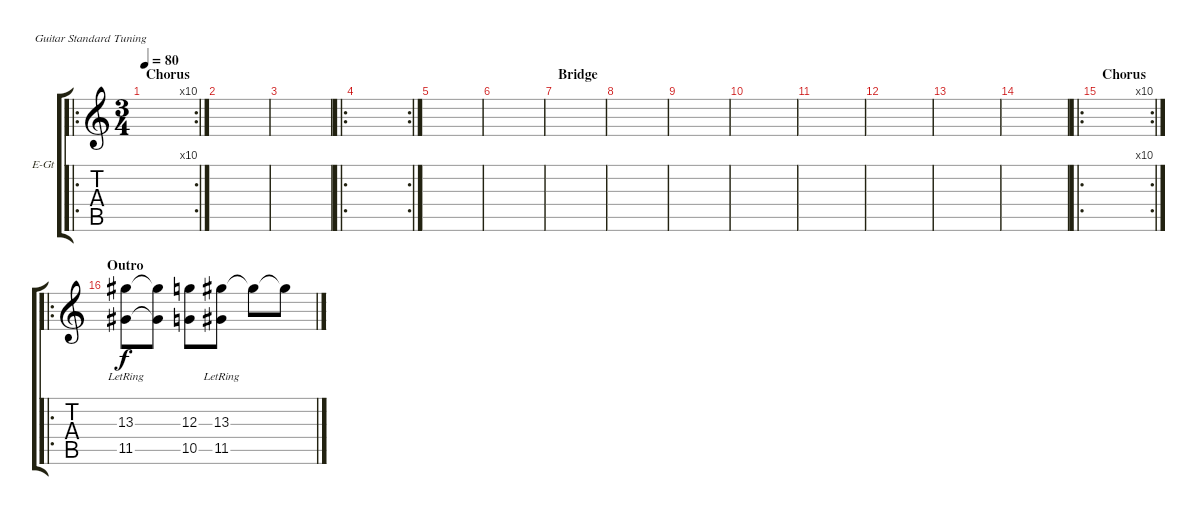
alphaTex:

\defaultSystemsLayout 4
\bracketExtendMode groupsimilarinstruments
\firstSystemTrackNameOrientation horizontal
\otherSystemsTrackNameOrientation horizontal
\track ("Electric Guitar" "E-Gt") {instrument overdrivenguitar}
\staff {score tabs}
\tuning (E4 B3 G3 D3 A2 E2)
\ro
\rc 10
\ts (3 4)
\section ("" "Chorus")
\tempo 80
\clef g2
\ks c
|
|
|
\ro
\rc 2
|
|
|
\section ("" "Bridge")
|
|
|
|
|
|
|
|
\ro
\rc 10
\section ("" "Chorus")
|
\ro
\section ("" "Outro")
(13.3{lr} 11.5{lr}).8 (13.3{t} 11.5{t}).8 (12.3 10.5).8 (13.3{lr} 11.5{lr}).8 13.3{t}.8 13.3{t}.8
